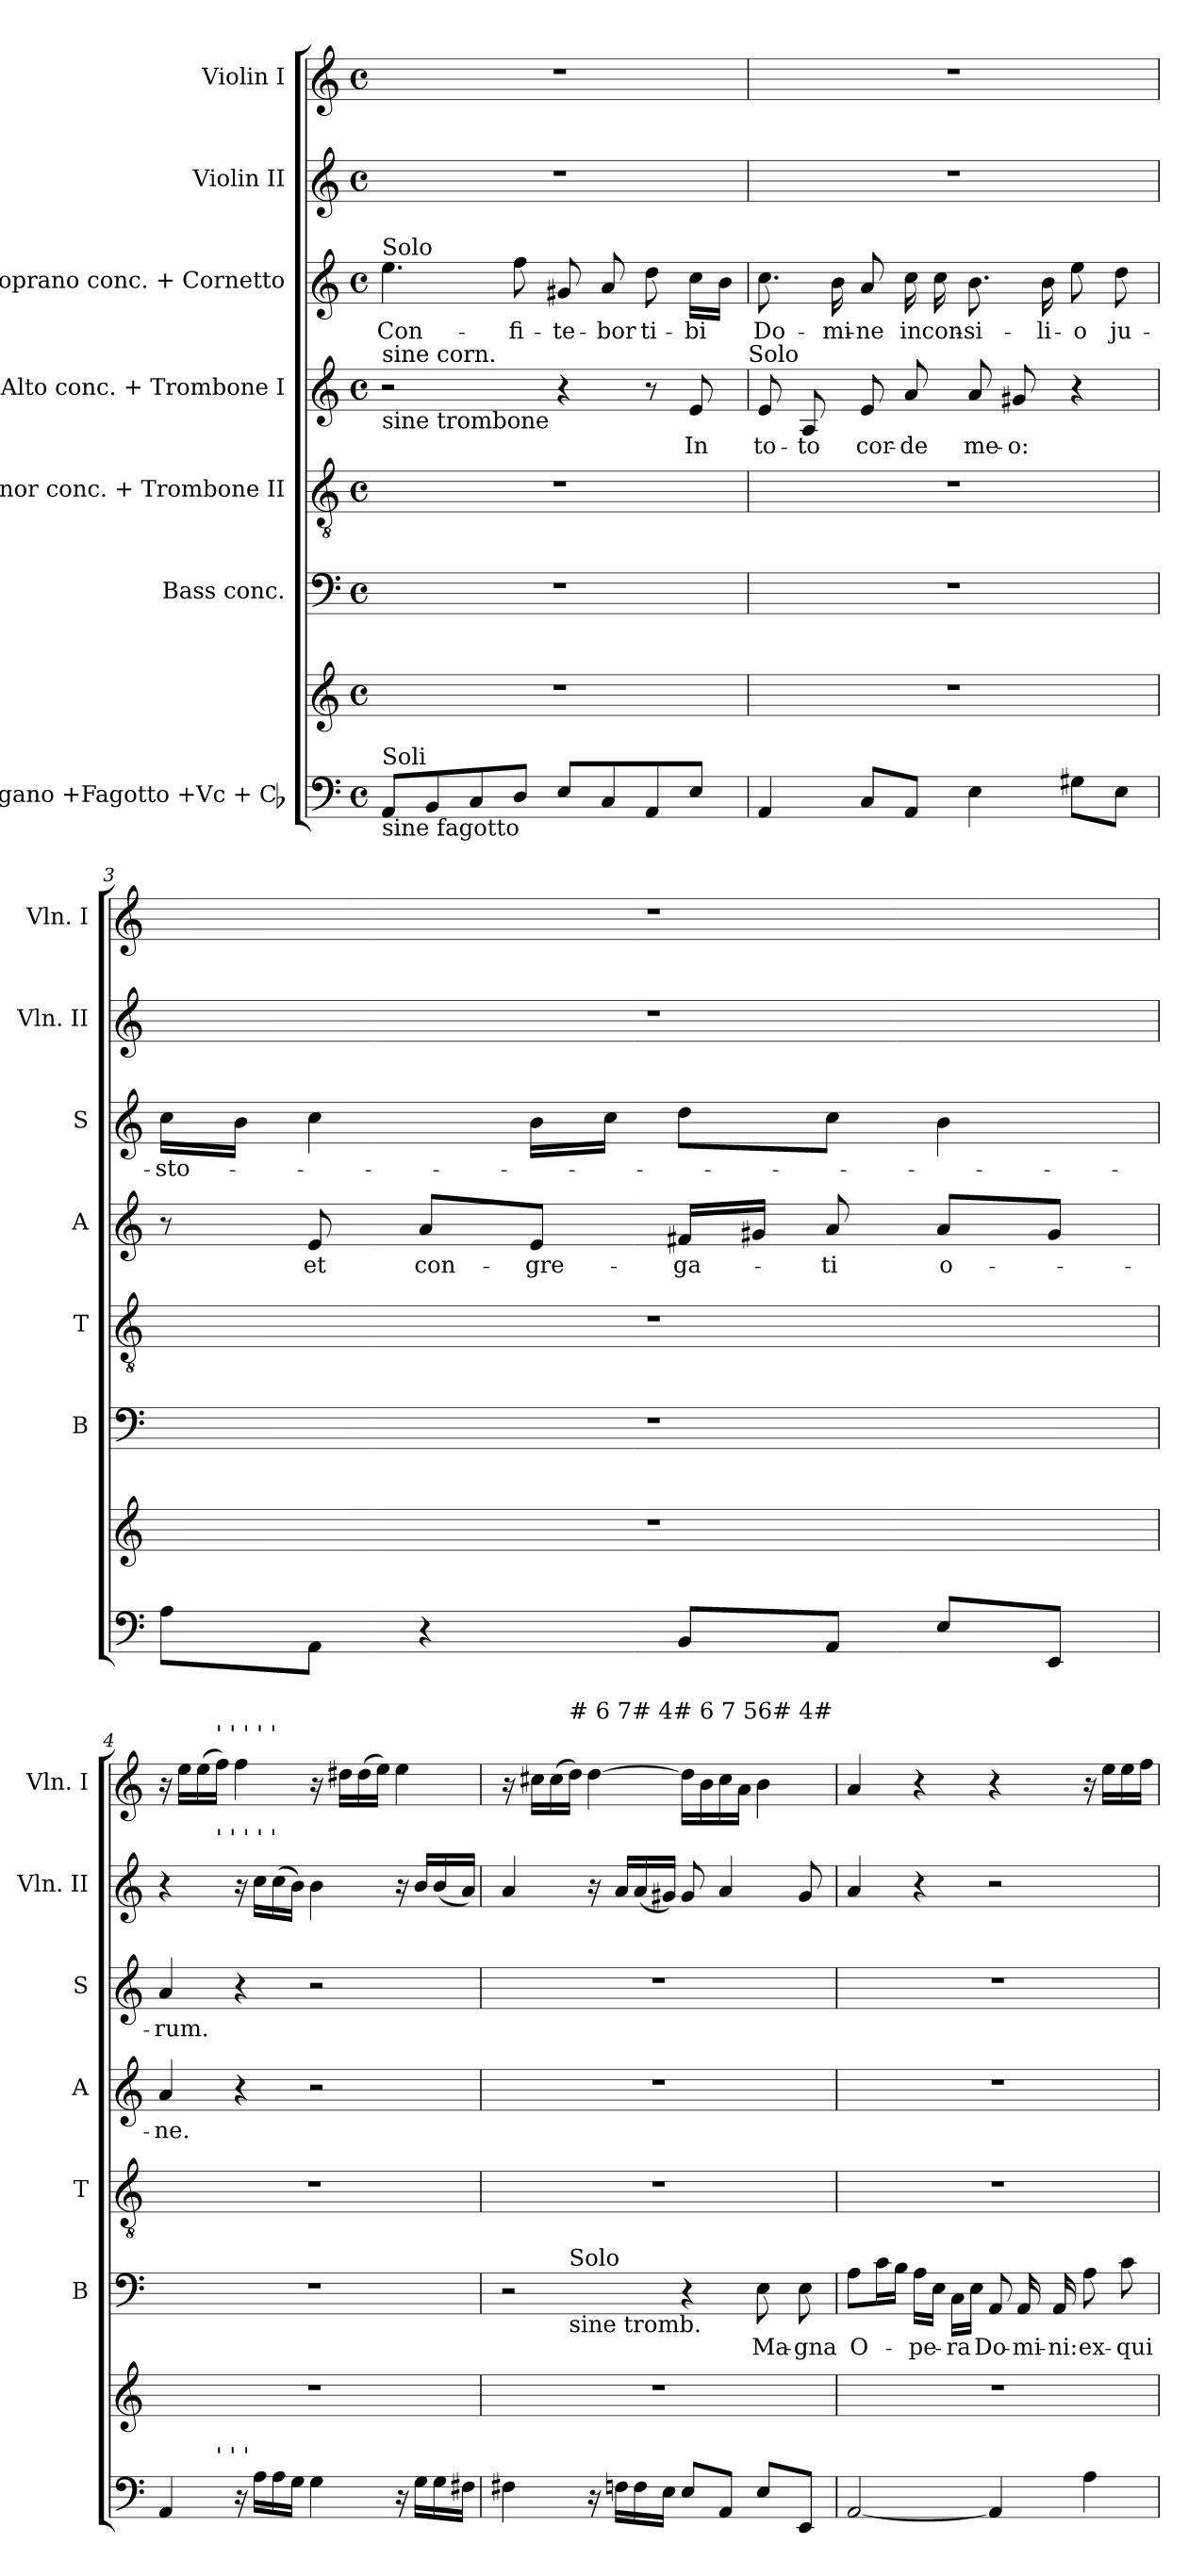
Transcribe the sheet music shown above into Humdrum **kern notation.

**kern	**kern	**kern	**text	**kern	**kern	**text	**kern	**text	**kern	**kern
*part7	*part7	*part6	*part6	*part5	*part4	*part4	*part3	*part3	*part2	*part1
*staff8	*staff7	*staff6	*staff6	*staff5	*staff4	*staff4	*staff3	*staff3	*staff2	*staff1
*I"Organo +Fagotto +Vc + Cb	*	*I"Bass conc.	*	*I"Tenor conc.  + Trombone II	*I"Alto conc.  + Trombone I	*	*I"Soprano conc. + Cornetto	*	*I"Violin II	*I"Violin I
*	*	*I'B	*	*I'T	*I'A	*	*I'S	*	*I'Vln. II	*I'Vln. I
*clefF4	*clefG2	*clefF4	*	*clefGv2	*clefG2	*	*clefG2	*	*clefG2	*clefG2
*k[]	*k[]	*k[]	*	*k[]	*k[]	*	*k[]	*	*k[]	*k[]
*C:	*C:	*C:	*	*C:	*C:	*	*C:	*	*C:	*C:
*M4/4	*M4/4	*M4/4	*	*M4/4	*M4/4	*	*M4/4	*	*M4/4	*M4/4
*met(c)	*met(c)	*met(c)	*	*met(c)	*met(c)	*	*met(c)	*	*met(c)	*met(c)
=1	=1	=1	=1	=1	=1	=1	=1	=1	=1	=1
!	!	!	!	!	!	!	!LO:TX:a:t=Solo	!	!	!
!	!	!	!	!	!LO:TX:a:t=sine corn.	!	!	!	!	!
!	!	!	!	!	!LO:TX:b:t=sine trombone	!	!	!	!	!
!LO:TX:a:t=Soli	!	!	!	!	!	!	!	!	!	!
!LO:TX:b:t=sine fagotto	!	!	!	!	!	!	!	!	!	!
8AA/L	1r	1r	.	1r	2r	.	4.ee\	Con-	1r	1r
8BB/	.	.	.	.	.	.	.	.	.	.
8C/	.	.	.	.	.	.	.	.	.	.
8D/J	.	.	.	.	.	.	8ff\	-fi-	.	.
8E/L	.	.	.	.	4r	.	8g#X/	-te-	.	.
8C/	.	.	.	.	.	.	8a/	-bor	.	.
8AA/	.	.	.	.	8r	.	8dd\	ti-	.	.
8E/J	.	.	.	.	8e/	In	16cc\LL	-bi	.	.
.	.	.	.	.	.	.	16b\JJ	.	.	.
!	!	!	!	!	!LO:TX:a:t=Solo	!	!	!	!	!
=2	=2	=2	=2	=2	=2	=2	=2	=2	=2	=2
4AA/	1r	1r	.	1r	8e/	to-	8.cc\	Do-	1r	1r
.	.	.	.	.	8A/	-to	.	.	.	.
.	.	.	.	.	.	.	16b\	-mi-	.	.
8C/L	.	.	.	.	8e/	cor-	8a/	-ne	.	.
8AA/J	.	.	.	.	8a/	-de	16cc\	in	.	.
.	.	.	.	.	.	.	16cc\	con-	.	.
4E\	.	.	.	.	8a/	me-	8.b\	-si-	.	.
.	.	.	.	.	8g#X/	-o:	.	.	.	.
.	.	.	.	.	.	.	16b\	-li-	.	.
8G#X\L	.	.	.	.	4r	.	8ee\	-o	.	.
8E\J	.	.	.	.	.	.	8dd\	ju-	.	.
=3	=3	=3	=3	=3	=3	=3	=3	=3	=3	=3
8A\L	1r	1r	.	1r	8r	.	16cc\LL	-sto-	1r	1r
.	.	.	.	.	.	.	16b\JJ	.	.	.
8AA\J	.	.	.	.	8e/	et	4cc\	.	.	.
4r	.	.	.	.	8a/L	con-	.	.	.	.
.	.	.	.	.	8e/J	-gre-	16b\LL	.	.	.
.	.	.	.	.	.	.	16cc\JJ	.	.	.
8BB/L	.	.	.	.	16f#X/LL	-ga-	8dd\L	.	.	.
.	.	.	.	.	16g#X/JJ	.	.	.	.	.
8AA/J	.	.	.	.	8a/	-ti	8cc\J	.	.	.
8E/L	.	.	.	.	8a/L	o-	4b\	.	.	.
8EE/J	.	.	.	.	8g#/J	.	.	.	.	.
!!LO:LB:g=z
=4	=4	=4	=4	=4	=4	=4	=4	=4	=4	=4
*^	*	*	*	*	*	*	*	*	*^	*
4AA/	8.ryy	1r	1r	.	1r	4a/	-ne.	4a/	-rum.	4r	8.ryy	16r
.	.	.	.	.	.	.	.	.	.	.	.	16ee\LL
.	.	.	.	.	.	.	.	.	.	.	.	(16ee\
!	!	!	!	!	!	!	!	!	!	!	!	!LO:TX:a:t='                      '                          '                                                                                 '                         '
!	!	!	!	!	!	!	!	!	!	!	!LO:TX:a:t='                       '                       '                                                                                      '                       '	!
!	!LO:TX:a:t='                     '                         '	!	!	!	!	!	!	!	!	!	!	!
.	2ryy	.	.	.	.	.	.	.	.	.	2ryy	16ff\JJ)
16r	.	.	.	.	.	4r	.	4r	.	16r	.	4ff\
16A\LL	.	.	.	.	.	.	.	.	.	16cc\LL	.	.
16A\	.	.	.	.	.	.	.	.	.	(16cc\	.	.
16G\JJ	.	.	.	.	.	.	.	.	.	16b\JJ)	.	.
4G\	.	.	.	.	.	2r	.	2r	.	4b\	.	16r
.	.	.	.	.	.	.	.	.	.	.	.	16dd#X\LL
.	.	.	.	.	.	.	.	.	.	.	.	(16dd#\
.	4ryy	.	.	.	.	.	.	.	.	.	4ryy	16ee\JJ)
16r	.	.	.	.	.	.	.	.	.	16r	.	4ee\
16G\LL	.	.	.	.	.	.	.	.	.	16b/LL	.	.
16G\	.	.	.	.	.	.	.	.	.	(16b/	.	.
16F#X\JJ	16ryy	.	.	.	.	.	.	.	.	16a/JJ)	16ryy	.
*v	*v	*	*	*	*	*	*	*	*	*v	*v	*
=5	=5	=5	=5	=5	=5	=5	=5	=5	=5	=5
*	*	*^	*	*	*	*	*	*	*	*
4F#X\	1r	2r	8.ryy	.	1r	1r	.	1r	.	4a/	16r
.	.	.	.	.	.	.	.	.	.	.	16cc#X\LL
.	.	.	.	.	.	.	.	.	.	.	(16cc#\
!	!	!	!	!	!	!	!	!	!	!	!LO:TX:a:t=# 6           7#                                        4#           6     7                                    56#          4#
!	!	!	!LO:TX:a:t=Solo	!	!	!	!	!	!	!	!
!	!	!	!LO:TX:b:t=sine tromb.	!	!	!	!	!	!	!	!
.	.	.	2ryy	.	.	.	.	.	.	.	16dd\JJ)
16r	.	.	.	.	.	.	.	.	.	16r	[4dd\
16Fn\LL	.	.	.	.	.	.	.	.	.	16a/LL	.
16F\	.	.	.	.	.	.	.	.	.	(16a/	.
16E\JJ	.	.	.	.	.	.	.	.	.	16g#X/JJ)	.
8E/L	.	4r	.	.	.	.	.	.	.	8g#/	16dd\LL]
.	.	.	.	.	.	.	.	.	.	.	16b\
8AA/J	.	.	.	.	.	.	.	.	.	4a/	16cc#\
.	.	.	4ryy	.	.	.	.	.	.	.	16a\JJ
8E/L	.	8E\	.	Ma-	.	.	.	.	.	.	4b\
8EE/J	.	8E\	.	-gna	.	.	.	.	.	8g#/	.
.	.	.	16ryy	.	.	.	.	.	.	.	.
*	*	*v	*v	*	*	*	*	*	*	*	*
=6	=6	=6	=6	=6	=6	=6	=6	=6	=6	=6
[2AA/	1r	8A\L	O-	1r	1r	.	1r	.	4a/	4a/
.	.	16c\L	.	.	.	.	.	.	.	.
.	.	16B\JJ	.	.	.	.	.	.	.	.
.	.	16A\LL	-pe-	.	.	.	.	.	4r	4r
.	.	16E\JJ	.	.	.	.	.	.	.	.
.	.	16C\LL	-ra	.	.	.	.	.	.	.
.	.	16E\JJ	.	.	.	.	.	.	.	.
4AA/]	.	8AA/	Do-	.	.	.	.	.	2r	4r
.	.	16AA/	-mi-	.	.	.	.	.	.	.
.	.	16AA/	-ni:	.	.	.	.	.	.	.
4A\	.	8A\	ex-	.	.	.	.	.	.	16r
.	.	.	.	.	.	.	.	.	.	16ee\LL
.	.	8c\	-qui-	.	.	.	.	.	.	16ee\
.	.	.	.	.	.	.	.	.	.	16ff\JJ
=	=	=	=	=	=	=	=	=	=	=
*-	*-	*-	*-	*-	*-	*-	*-	*-	*-	*-
